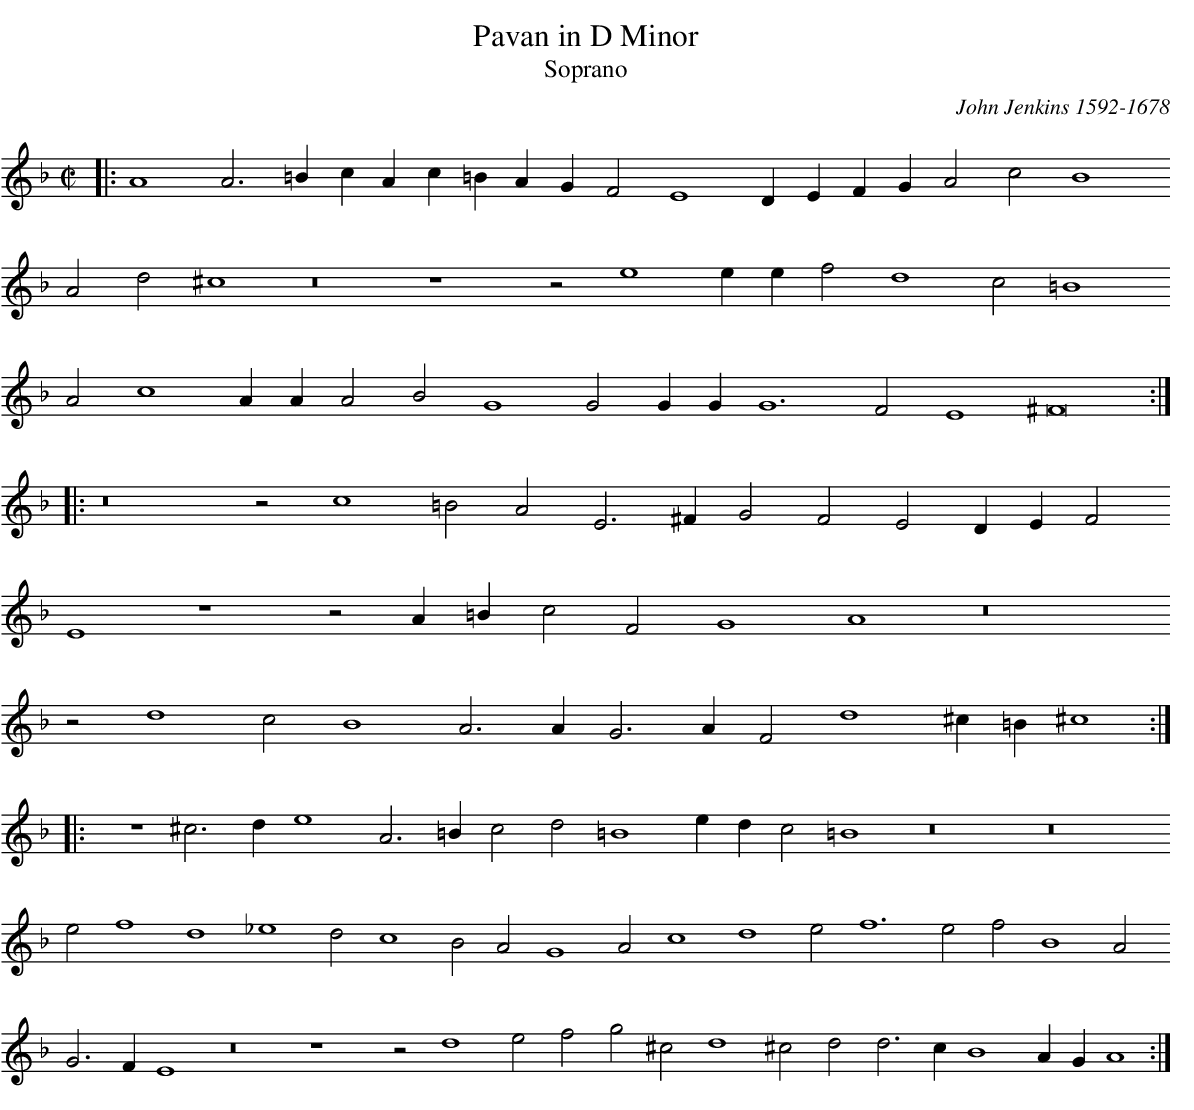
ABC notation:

X:1
T:Pavan in D Minor
T:Soprano
C:John Jenkins 1592-1678
M:C|
L:1/4
K:Dmin
|:A4 A3 =B c A c =B A G F2 E4 D E F G A2 c2 B4
A2 d2 ^c4 z8 z4 z2 e4 e e f2 d4 c2 =B4
A2 c4 A A A2 B2 G4 G2 G G G6 F2 E4 ^F8 :|
|:z8 z2 c4 =B2 A2 E3 ^F  G2 F2 E2 D E F2
E4 z4 z2 A =B c2 F2 G4 A4 z8
z2 d4 c2 B4 A3 A G3 A F2 d4 ^c=B^c4:|
|:z4 ^c3 d e4 A3 =B c2 d2 =B4 e d c2 =B4 z8 z8
e2 f4 d4 _e4 d2 c4 B2 A2 G4 A2 c4 d4 e2 f6 e2 f2 B4 A2
G3 F E4 z8 z4 z2 d4 e2 f2 g2 ^c2 d4 ^c2 d2 d3 c B4 A G A4:|
